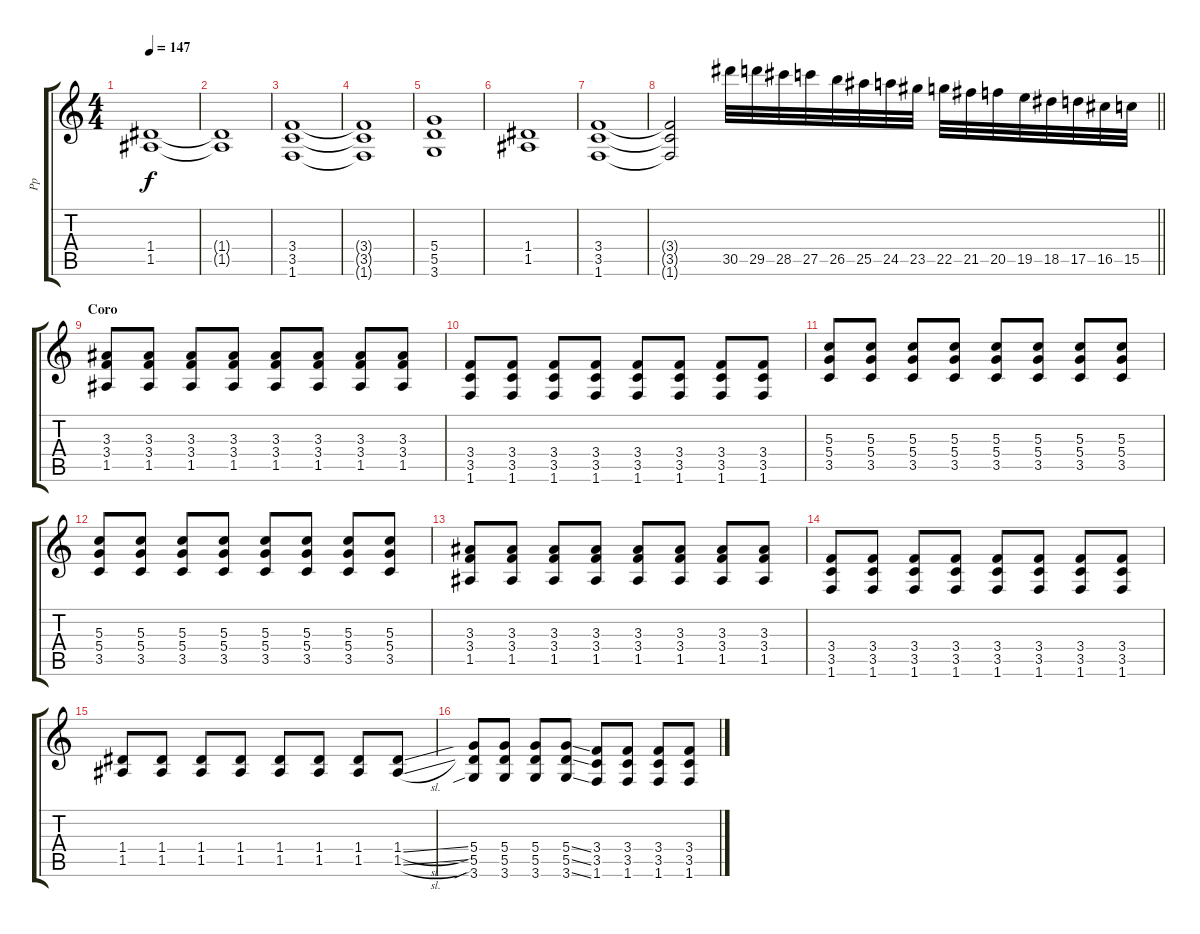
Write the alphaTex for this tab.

\track ("Pp" "Pp") {instrument distortionguitar}
\staff {score tabs}
\tuning (E4 B3 G3 D3 A2 E2) {hide}
\ts (4 4)
\tempo 147
\clef g2
\ks c
(1.4 1.5).1{dy f} |
(1.4{t} 1.5{t}).1 |
(3.4 3.5 1.6).1 |
(3.4{t} 3.5{t} 1.6{t}).1 |
(5.4 5.5 3.6).1 |
(1.4 1.5).1 |
(3.4 3.5 1.6).1 |
\barLineRight lightlight
(3.4{t} 3.5{t} 1.6{t}).2 30.5.32 29.5.32 28.5.32 27.5.32 26.5.32 25.5.32 24.5.32 23.5.32 22.5.32 21.5.32 20.5.32 19.5.32 18.5.32 17.5.32 16.5.32 15.5.32 |
\section ("" "Coro")
(3.3 3.4 1.5).8{volume 9 balance 12} (3.3 3.4 1.5).8 (3.3 3.4 1.5).8 (3.3 3.4 1.5).8 (3.3 3.4 1.5).8 (3.3 3.4 1.5).8 (3.3 3.4 1.5).8 (3.3 3.4 1.5).8 |
(3.4 3.5 1.6).8 (3.4 3.5 1.6).8 (3.4 3.5 1.6).8 (3.4 3.5 1.6).8 (3.4 3.5 1.6).8 (3.4 3.5 1.6).8 (3.4 3.5 1.6).8 (3.4 3.5 1.6).8 |
(5.3 5.4 3.5).8 (5.3 5.4 3.5).8 (5.3 5.4 3.5).8 (5.3 5.4 3.5).8 (5.3 5.4 3.5).8 (5.3 5.4 3.5).8 (5.3 5.4 3.5).8 (5.3 5.4 3.5).8 |
(5.3 5.4 3.5).8 (5.3 5.4 3.5).8 (5.3 5.4 3.5).8 (5.3 5.4 3.5).8 (5.3 5.4 3.5).8 (5.3 5.4 3.5).8 (5.3 5.4 3.5).8 (5.3 5.4 3.5).8 |
(3.3 3.4 1.5).8 (3.3 3.4 1.5).8 (3.3 3.4 1.5).8 (3.3 3.4 1.5).8 (3.3 3.4 1.5).8 (3.3 3.4 1.5).8 (3.3 3.4 1.5).8 (3.3 3.4 1.5).8 |
(3.4 3.5 1.6).8 (3.4 3.5 1.6).8 (3.4 3.5 1.6).8 (3.4 3.5 1.6).8 (3.4 3.5 1.6).8 (3.4 3.5 1.6).8 (3.4 3.5 1.6).8 (3.4 3.5 1.6).8 |
(1.4 1.5).8 (1.4 1.5).8 (1.4 1.5).8 (1.4 1.5).8 (1.4 1.5).8 (1.4 1.5).8 (1.4 1.5).8 (1.4{sl} 1.5{sl}).8 |
(5.4 5.5 3.6{sib}).8 (5.4 5.5 3.6).8 (5.4 5.5 3.6).8 (5.4{ss} 5.5{ss} 3.6{ss}).8 (3.4 3.5 1.6).8 (3.4 3.5 1.6).8 (3.4 3.5 1.6).8 (3.4 3.5 1.6).8
